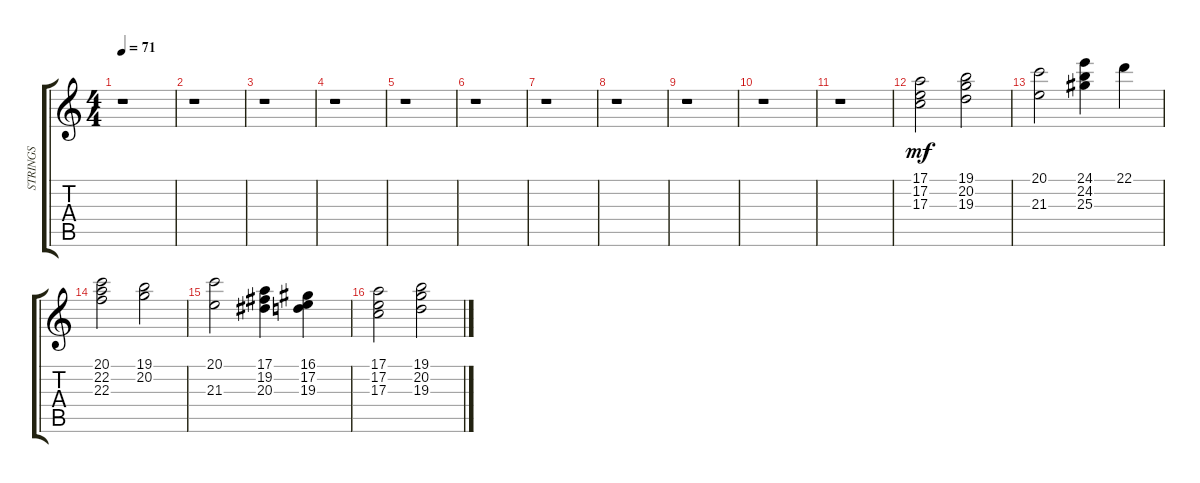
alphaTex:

\track ("STRINGS" "STRINGS") {instrument synthstrings1}
\staff {score tabs}
\tuning (E4 B3 G3 D3 A2 E2) {hide}
\ts (4 4)
\tempo 71
\clef g2
\ks c
r.1{dy mf} |
r.1 |
r.1 |
r.1 |
r.1 |
r.1 |
r.1 |
r.1 |
r.1 |
r.1 |
r.1 |
(17.1 17.2 17.3).2 (19.1 20.2 19.3).2 |
(20.1 21.3).2 (24.1 24.2 25.3).4 22.1.4 |
(20.1 22.2 22.3).2 (19.1 20.2).2 |
(20.1 21.3).2 (17.1 19.2 20.3).4 (16.1 17.2 19.3).4 |
(17.1 17.2 17.3).2 (19.1 20.2 19.3).2
